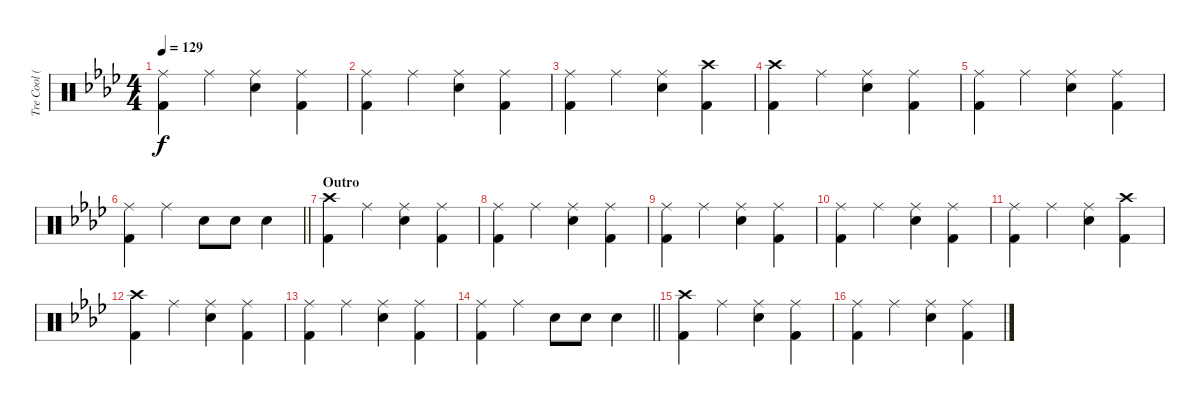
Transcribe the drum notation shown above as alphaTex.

\track ("Tre Cool (Drums)" "Tre Cool (") {instrument percussion}
\staff {score}
\articulation defaults
\ts (4 4)
\tempo 129
\clef neutral
\ks ab
("Ride (middle)" "Kick (hit) 2").4{dy f} "Ride (middle)".4 ("Ride (middle)" "Electric Snare (hit)").4 ("Ride (middle)" "Kick (hit) 2").4 |
("Ride (middle)" "Kick (hit) 2").4 "Ride (middle)".4 ("Ride (middle)" "Electric Snare (hit)").4 ("Ride (middle)" "Kick (hit) 2").4 |
("Ride (middle)" "Kick (hit) 2").4 "Ride (middle)".4 ("Ride (middle)" "Electric Snare (hit)").4 ("Kick (hit) 2" "Crash high (hit)").4 |
("Kick (hit) 2" "Crash high (hit)").4 "Ride (middle)".4 ("Ride (middle)" "Electric Snare (hit)").4 ("Ride (middle)" "Kick (hit) 2").4 |
("Ride (middle)" "Kick (hit) 2").4 "Ride (middle)".4 ("Ride (middle)" "Electric Snare (hit)").4 ("Ride (middle)" "Kick (hit) 2").4 |
\barLineRight lightlight
("Ride (middle)" "Kick (hit) 2").4 "Ride (middle)".4 "Electric Snare (hit)".8 "Electric Snare (hit)".8 "Electric Snare (hit)".4 |
\section ("" "Outro")
("Crash high (hit)" "Kick (hit) 2").4 "Ride (middle)".4 ("Ride (middle)" "Electric Snare (hit)").4 ("Ride (middle)" "Kick (hit) 2").4 |
("Ride (middle)" "Kick (hit) 2").4 "Ride (middle)".4 ("Ride (middle)" "Electric Snare (hit)").4 ("Ride (middle)" "Kick (hit) 2").4 |
("Ride (middle)" "Kick (hit) 2").4 "Ride (middle)".4 ("Ride (middle)" "Electric Snare (hit)").4 ("Ride (middle)" "Kick (hit) 2").4 |
("Ride (middle)" "Kick (hit) 2").4 "Ride (middle)".4 ("Ride (middle)" "Electric Snare (hit)").4 ("Ride (middle)" "Kick (hit) 2").4 |
("Ride (middle)" "Kick (hit) 2").4 "Ride (middle)".4 ("Ride (middle)" "Electric Snare (hit)").4 ("Kick (hit) 2" "Crash high (hit)").4 |
("Kick (hit) 2" "Crash high (hit)").4 "Ride (middle)".4 ("Ride (middle)" "Electric Snare (hit)").4 ("Ride (middle)" "Kick (hit) 2").4 |
("Ride (middle)" "Kick (hit) 2").4 "Ride (middle)".4 ("Ride (middle)" "Electric Snare (hit)").4 ("Ride (middle)" "Kick (hit) 2").4 |
\barLineRight lightlight
("Ride (middle)" "Kick (hit) 2").4 "Ride (middle)".4 "Electric Snare (hit)".8 "Electric Snare (hit)".8 "Electric Snare (hit)".4 |
("Crash high (hit)" "Kick (hit) 2").4 "Ride (middle)".4 ("Ride (middle)" "Electric Snare (hit)").4 ("Ride (middle)" "Kick (hit) 2").4 |
("Ride (middle)" "Kick (hit) 2").4 "Ride (middle)".4 ("Ride (middle)" "Electric Snare (hit)").4 ("Ride (middle)" "Kick (hit) 2").4
